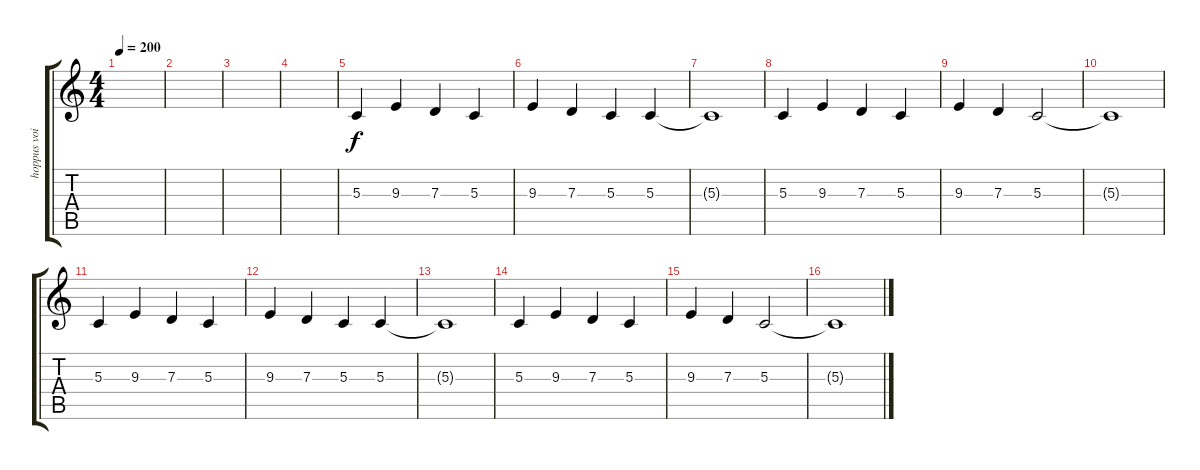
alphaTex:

\track ("hoppus voice" "hoppus voi") {instrument tenorsax}
\staff {score tabs}
\tuning (E4 B3 G3 D3 A2 E2) {hide}
\ts (4 4)
\tempo 200
\clef g2
\ks c
|
|
|
|
5.3.4 9.3.4 7.3.4 5.3.4 |
9.3.4 7.3.4 5.3.4 5.3.4 |
5.3{t}.1 |
5.3.4 9.3.4 7.3.4 5.3.4 |
9.3.4 7.3.4 5.3.2 |
5.3{t}.1 |
5.3.4 9.3.4 7.3.4 5.3.4 |
9.3.4 7.3.4 5.3.4 5.3.4 |
5.3{t}.1 |
5.3.4 9.3.4 7.3.4 5.3.4 |
9.3.4 7.3.4 5.3.2 |
5.3{t}.1
